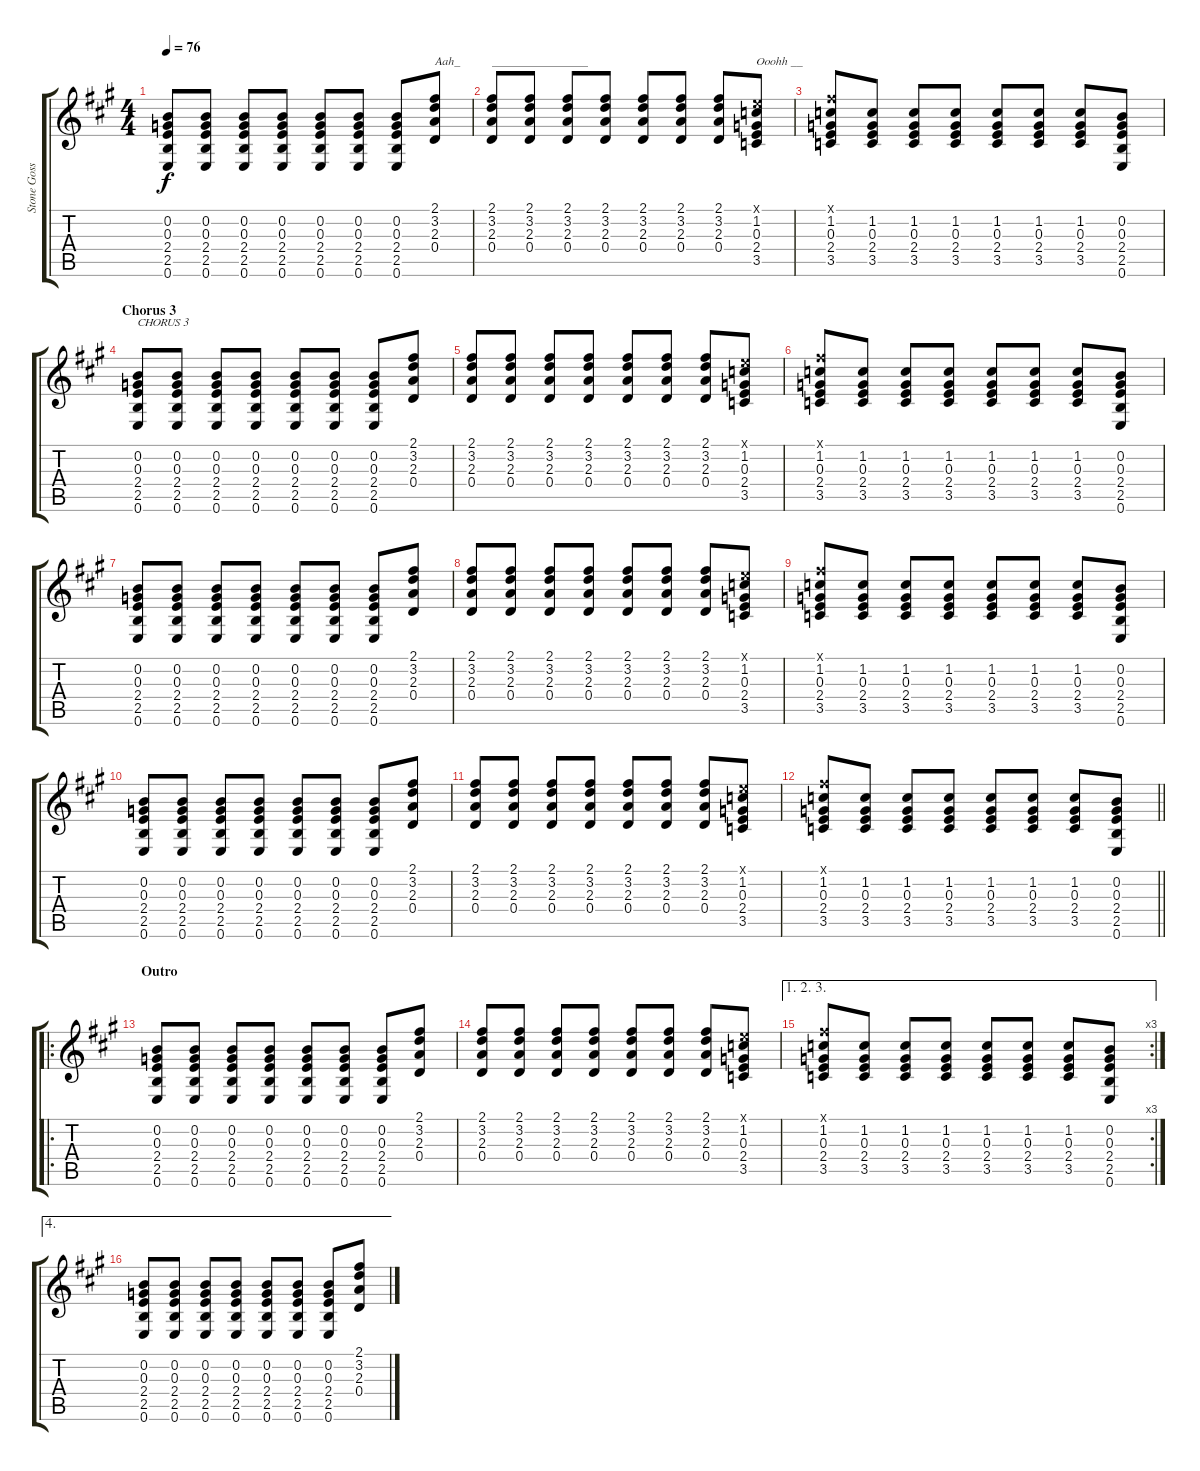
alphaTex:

\track ("Stone Gossard" "Stone Goss") {instrument electricguitarclean}
\staff {score tabs}
\tuning (E4 B3 G3 D3 A2 E2) {hide}
\ts (4 4)
\tempo 76
\clef g2
\ks a
(0.2 0.3 2.4 2.5 0.6).8{dy f} (0.2 0.3 2.4 2.5 0.6).8 (0.2 0.3 2.4 2.5 0.6).8 (0.2 0.3 2.4 2.5 0.6).8 (0.2 0.3 2.4 2.5 0.6).8 (0.2 0.3 2.4 2.5 0.6).8 (0.2 0.3 2.4 2.5 0.6).8 (2.1 3.2 2.3 0.4).8{txt "Aah_"} |
(2.1 3.2 2.3 0.4).8{txt "________________"} (2.1 3.2 2.3 0.4).8 (2.1 3.2 2.3 0.4).8 (2.1 3.2 2.3 0.4).8 (2.1 3.2 2.3 0.4).8 (2.1 3.2 2.3 0.4).8 (2.1 3.2 2.3 0.4).8 (0.1{x} 1.2 0.3 2.4 3.5).8{txt "Ooohh __"} |
(2.1{x} 1.2 0.3 2.4 3.5).8 (1.2 0.3 2.4 3.5).8 (1.2 0.3 2.4 3.5).8 (1.2 0.3 2.4 3.5).8 (1.2 0.3 2.4 3.5).8 (1.2 0.3 2.4 3.5).8 (1.2 0.3 2.4 3.5).8 (0.2 0.3 2.4 2.5 0.6).8 |
\section ("" "Chorus 3")
(0.2 0.3 2.4 2.5 0.6).8{txt "CHORUS 3"} (0.2 0.3 2.4 2.5 0.6).8 (0.2 0.3 2.4 2.5 0.6).8 (0.2 0.3 2.4 2.5 0.6).8 (0.2 0.3 2.4 2.5 0.6).8 (0.2 0.3 2.4 2.5 0.6).8 (0.2 0.3 2.4 2.5 0.6).8 (2.1 3.2 2.3 0.4).8 |
(2.1 3.2 2.3 0.4).8 (2.1 3.2 2.3 0.4).8 (2.1 3.2 2.3 0.4).8 (2.1 3.2 2.3 0.4).8 (2.1 3.2 2.3 0.4).8 (2.1 3.2 2.3 0.4).8 (2.1 3.2 2.3 0.4).8 (0.1{x} 1.2 0.3 2.4 3.5).8 |
(2.1{x} 1.2 0.3 2.4 3.5).8 (1.2 0.3 2.4 3.5).8 (1.2 0.3 2.4 3.5).8 (1.2 0.3 2.4 3.5).8 (1.2 0.3 2.4 3.5).8 (1.2 0.3 2.4 3.5).8 (1.2 0.3 2.4 3.5).8 (0.2 0.3 2.4 2.5 0.6).8 |
(0.2 0.3 2.4 2.5 0.6).8 (0.2 0.3 2.4 2.5 0.6).8 (0.2 0.3 2.4 2.5 0.6).8 (0.2 0.3 2.4 2.5 0.6).8 (0.2 0.3 2.4 2.5 0.6).8 (0.2 0.3 2.4 2.5 0.6).8 (0.2 0.3 2.4 2.5 0.6).8 (2.1 3.2 2.3 0.4).8 |
(2.1 3.2 2.3 0.4).8 (2.1 3.2 2.3 0.4).8 (2.1 3.2 2.3 0.4).8 (2.1 3.2 2.3 0.4).8 (2.1 3.2 2.3 0.4).8 (2.1 3.2 2.3 0.4).8 (2.1 3.2 2.3 0.4).8 (0.1{x} 1.2 0.3 2.4 3.5).8 |
(2.1{x} 1.2 0.3 2.4 3.5).8 (1.2 0.3 2.4 3.5).8 (1.2 0.3 2.4 3.5).8 (1.2 0.3 2.4 3.5).8 (1.2 0.3 2.4 3.5).8 (1.2 0.3 2.4 3.5).8 (1.2 0.3 2.4 3.5).8 (0.2 0.3 2.4 2.5 0.6).8 |
(0.2 0.3 2.4 2.5 0.6).8 (0.2 0.3 2.4 2.5 0.6).8 (0.2 0.3 2.4 2.5 0.6).8 (0.2 0.3 2.4 2.5 0.6).8 (0.2 0.3 2.4 2.5 0.6).8 (0.2 0.3 2.4 2.5 0.6).8 (0.2 0.3 2.4 2.5 0.6).8 (2.1 3.2 2.3 0.4).8 |
(2.1 3.2 2.3 0.4).8 (2.1 3.2 2.3 0.4).8 (2.1 3.2 2.3 0.4).8 (2.1 3.2 2.3 0.4).8 (2.1 3.2 2.3 0.4).8 (2.1 3.2 2.3 0.4).8 (2.1 3.2 2.3 0.4).8 (0.1{x} 1.2 0.3 2.4 3.5).8 |
\barLineRight lightlight
(2.1{x} 1.2 0.3 2.4 3.5).8 (1.2 0.3 2.4 3.5).8 (1.2 0.3 2.4 3.5).8 (1.2 0.3 2.4 3.5).8 (1.2 0.3 2.4 3.5).8 (1.2 0.3 2.4 3.5).8 (1.2 0.3 2.4 3.5).8 (0.2 0.3 2.4 2.5 0.6).8 |
\ro
\section ("" "Outro")
(0.2 0.3 2.4 2.5 0.6).8 (0.2 0.3 2.4 2.5 0.6).8 (0.2 0.3 2.4 2.5 0.6).8 (0.2 0.3 2.4 2.5 0.6).8 (0.2 0.3 2.4 2.5 0.6).8 (0.2 0.3 2.4 2.5 0.6).8 (0.2 0.3 2.4 2.5 0.6).8 (2.1 3.2 2.3 0.4).8 |
(2.1 3.2 2.3 0.4).8 (2.1 3.2 2.3 0.4).8 (2.1 3.2 2.3 0.4).8 (2.1 3.2 2.3 0.4).8 (2.1 3.2 2.3 0.4).8 (2.1 3.2 2.3 0.4).8 (2.1 3.2 2.3 0.4).8 (0.1{x} 1.2 0.3 2.4 3.5).8 |
\ae (1 2 3)
\rc 3
(2.1{x} 1.2 0.3 2.4 3.5).8 (1.2 0.3 2.4 3.5).8 (1.2 0.3 2.4 3.5).8 (1.2 0.3 2.4 3.5).8 (1.2 0.3 2.4 3.5).8 (1.2 0.3 2.4 3.5).8 (1.2 0.3 2.4 3.5).8 (0.2 0.3 2.4 2.5 0.6).8 |
\ae 4
(0.2 0.3 2.4 2.5 0.6).8 (0.2 0.3 2.4 2.5 0.6).8 (0.2 0.3 2.4 2.5 0.6).8 (0.2 0.3 2.4 2.5 0.6).8 (0.2 0.3 2.4 2.5 0.6).8 (0.2 0.3 2.4 2.5 0.6).8 (0.2 0.3 2.4 2.5 0.6).8 (2.1 3.2 2.3 0.4).8
